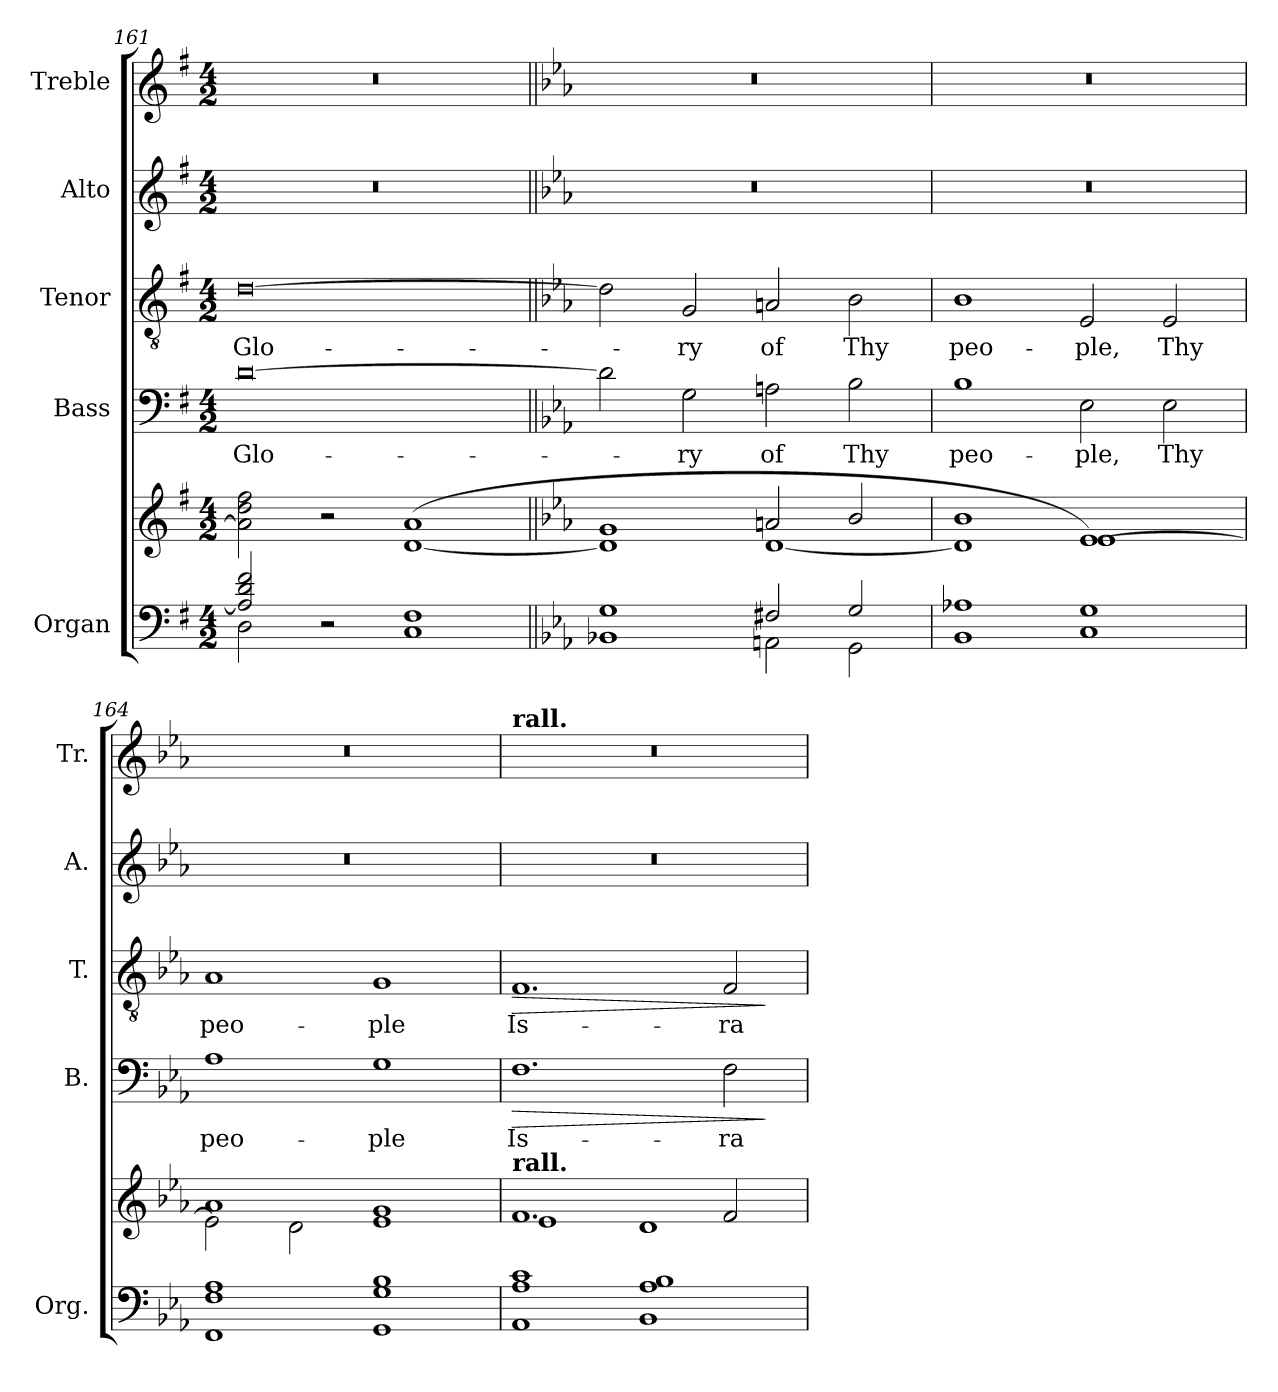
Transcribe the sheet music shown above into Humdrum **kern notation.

**kern	**kern	**dynam	**kern	**text	**dynam	**kern	**text	**dynam	**kern	**kern
*part5	*part5	*part5	*part4	*part4	*part4	*part3	*part3	*part3	*part2	*part1
*staff6	*staff5	*staff5/6	*staff4	*staff4	*staff4	*staff3	*staff3	*staff3	*staff2	*staff1
*I"Organ	*	*	*I"Bass	*	*	*I"Tenor	*	*	*I"Alto	*I"Treble
*I'Org.	*	*	*I'B.	*	*	*I'T.	*	*	*I'A.	*I'Tr.
!!LO:LB:g=z
*clefF4	*clefG2	*	*clefF4	*	*	*clefGv2	*	*	*clefG2	*clefG2
*	*	*	*	*	*	*ITrd7c12	*	*	*	*
*k[f#]	*k[f#]	*	*k[f#]	*	*	*k[f#]	*	*	*k[f#]	*k[f#]
*G:	*G:	*	*G:	*	*	*G:	*	*	*G:	*G:
*M4/2	*M4/2	*	*M4/2	*	*	*M4/2	*	*	*M4/2	*M4/2
=161	=161	=161	=161	=161	=161	=161	=161	=161	=161	=161
*^	*^	*	*	*	*	*	*	*	*	*
!	!	!	!	!	!	!LO:LY:b:color=#000000	!	!	!	!	!	!
!	!	!	!	!	!	!	!	!	!LO:LY:b:color=#000000	!	!LO:N:vis=1	!LO:N:vis=1
2Ai/] 2di 2f#i	2Di\	2ai\] 2ddi 2ff#i	1ryy	.	[0di	Glo-	.	[0Di	Glo-	.	0r	0r
2r	2ryy	2r	.	.	.	.	.	.	.	.	.	.
1F#i	1Ci	(1ai	[1di	.	.	.	.	.	.	.	.	.
=162||	=162||	=162||	=162||	=162||	=162||	=162||	=162||	=162||	=162||	=162||	=162||	=162||
*k[b-e-a-]	*	*k[b-e-a-]	*	*	*k[b-e-a-]	*	*	*k[b-e-a-]	*	*	*k[b-e-a-]	*k[b-e-a-]
*E-:	*	*E-:	*	*	*E-:	*	*	*E-:	*	*	*E-:	*E-:
!	!	!	!	!	!	!	!	!	!	!	!LO:N:vis=1	!LO:N:vis=1
1Gi	1BB-Xi	1gi	1di]	.	2di\]	.	.	2Di\]	.	.	0r	0r
!	!	!	!	!	!	!LO:LY:b:color=#000000	!	!	!	!	!	!
!	!	!	!	!	!	!	!	!	!LO:LY:b:color=#000000	!	!	!
.	.	.	.	.	2Gi\	-ry	.	2GGi/	-ry	.	.	.
!	!	!	!	!	!	!LO:LY:b:color=#000000	!	!	!	!	!	!
!	!	!	!	!	!	!	!	!	!LO:LY:b:color=#000000	!	!	!
2F#Xi/	2AAni\	2ani/	[1di	.	2Ani\	of	.	2AAni/	of	.	.	.
!	!	!	!	!	!	!LO:LY:b:color=#000000	!	!	!	!	!	!
!	!	!	!	!	!	!	!	!	!LO:LY:b:color=#000000	!	!	!
2Gi/	2GGi\	2b-i/	.	.	2B-i\	Thy	.	2BB-i\	Thy	.	.	.
=163	=163	=163	=163	=163	=163	=163	=163	=163	=163	=163	=163	=163
!	!	!	!	!	!	!LO:LY:b:color=#000000	!	!	!	!	!	!
!	!	!	!	!	!	!	!	!	!LO:LY:b:color=#000000	!	!LO:N:vis=1	!LO:N:vis=1
1A-Xi	1BB-i	1b-i	1di]	.	1B-i	peo-	.	1BB-i	peo-	.	0r	0r
!	!	!	!	!	!	!LO:LY:b:color=#000000	!	!	!	!	!	!
!	!	!	!	!	!	!	!	!	!LO:LY:b:color=#000000	!	!	!
1Gi	1Ci	[1e-i)	1e-i	.	2E-i\	-ple,	.	2EE-i/	-ple,	.	.	.
!	!	!	!	!	!	!LO:LY:b:color=#000000	!	!	!	!	!	!
!	!	!	!	!	!	!	!	!	!LO:LY:b:color=#000000	!	!	!
.	.	.	.	.	2E-i\	Thy	.	2EE-i/	Thy	.	.	.
=164	=164	=164	=164	=164	=164	=164	=164	=164	=164	=164	=164	=164
!	!	!	!	!	!	!LO:LY:b:color=#000000	!	!	!	!	!	!
!	!	!	!	!	!	!	!	!	!LO:LY:b:color=#000000	!	!LO:N:vis=1	!LO:N:vis=1
1Fi 1A-i	1FFi	1a-i	2e-i\]	.	1A-i	peo-	.	1AA-i	peo-	.	0r	0r
.	.	.	2di\	.	.	.	.	.	.	.	.	.
!	!	!	!	!	!	!LO:LY:b:color=#000000	!	!	!	!	!	!
!	!	!	!	!	!	!	!	!	!LO:LY:b:color=#000000	!	!	!
1Gi 1B-i	1GGi	1gi	1e-i	.	1Gi	-ple	.	1GGi	-ple	.	.	.
=165	=165	=165	=165	=165	=165	=165	=165	=165	=165	=165	=165	=165
!	!	!	!	!	!	!LO:LY:b:color=#000000	!LO:HP:b	!	!	!	!	!
!	!	!	!	!	!	!	!	!	!	!	!	!LO:TX:a:B:t=rall.
!	!	!LO:TX:a:B:t=rall.	!	!	!	!	!	!	!	!	!	!
!	!	!	!	!	!	!	!	!	!LO:LY:b:color=#000000	!LO:HP:b	!LO:N:vis=1	!LO:N:vis=1
1A-i 1ci	1AA-i	1.fi	1e-i	.	1.Fi	Is-	>	1.FFi	Is-	>	0r	0r
1A-i 1B-i	1BB-i	.	1di	] ]	.	.	.	.	.	.	.	.
!	!	!	!	!	!	!LO:LY:b:color=#000000	!	!	!	!	!	!
!	!	!	!	!	!	!	!	!	!LO:LY:b:color=#000000	!	!	!
.	.	2fi/	.	.	2Fi\	-ra-	.	2FFi/	-ra-	.	.	.
*v	*v	*	*	*	*	*	*	*	*	*	*	*
*	*v	*v	*	*	*	*	*	*	*	*	*
.	.	.	.	.	]	.	.	]	.	.
=	=	=	=	=	=	=	=	=	=	=
*-	*-	*-	*-	*-	*-	*-	*-	*-	*-	*-
